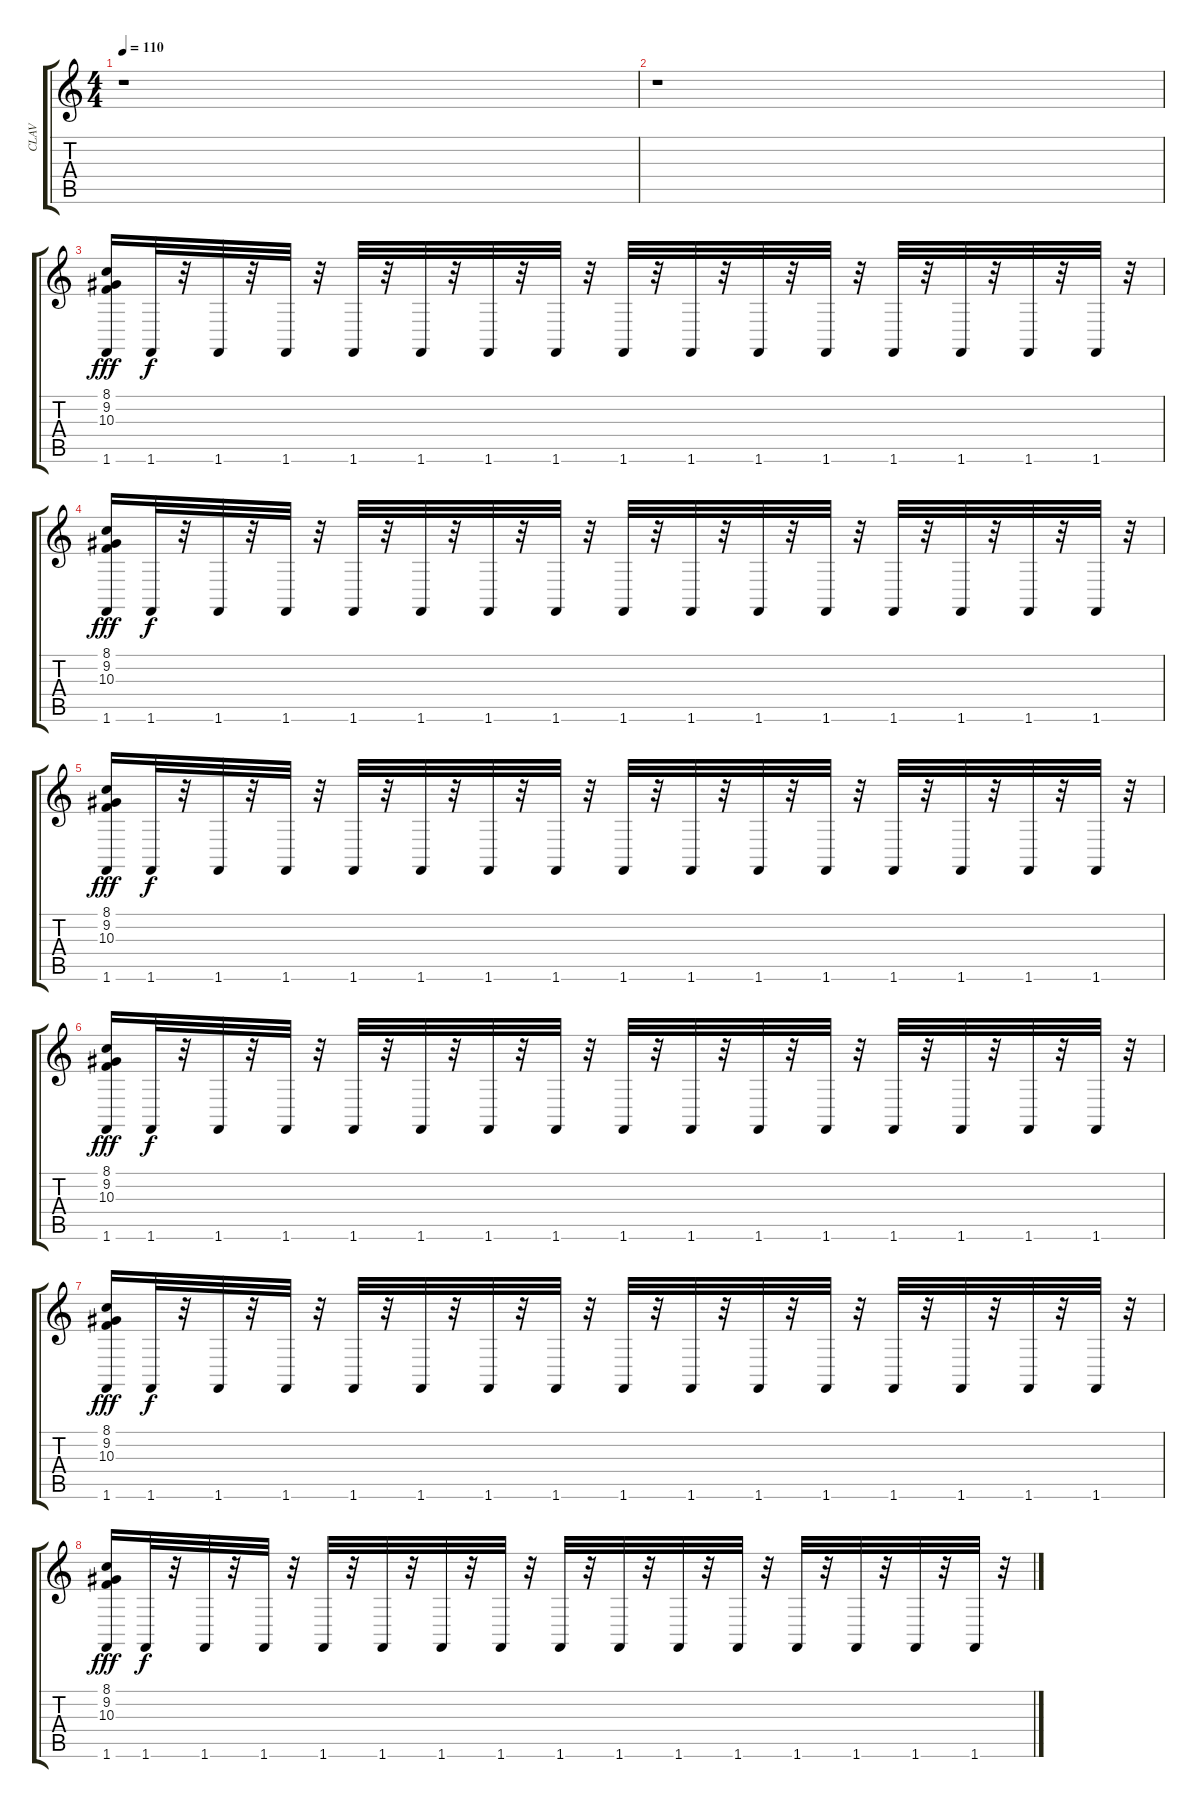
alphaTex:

\track ("CLAV" "CLAV") {solo instrument clavinet}
\staff {score tabs}
\tuning (E4 B3 G3 D3 A2 E2) {hide}
\ts (4 4)
\tempo 110
\clef g2
\ks c
r.1{dy fff} |
r.1 |
(8.1 9.2 10.3 1.6).16{volume 14} 1.6.32{dy f} r.32 1.6.32 r.32 1.6.32 r.32 1.6.32 r.32 1.6.32 r.32 1.6.32 r.32 1.6.32 r.32 1.6.32 r.32 1.6.32 r.32 1.6.32 r.32 1.6.32 r.32 1.6.32 r.32 1.6.32 r.32 1.6.32 r.32 1.6.32 r.32 |
(8.1 9.2 10.3 1.6).16{dy fff} 1.6.32{dy f} r.32 1.6.32 r.32 1.6.32 r.32 1.6.32 r.32 1.6.32 r.32 1.6.32 r.32 1.6.32 r.32 1.6.32 r.32 1.6.32 r.32 1.6.32 r.32 1.6.32 r.32 1.6.32 r.32 1.6.32 r.32 1.6.32 r.32 1.6.32 r.32 |
(8.1 9.2 10.3 1.6).16{dy fff} 1.6.32{dy f} r.32 1.6.32 r.32 1.6.32 r.32 1.6.32 r.32 1.6.32 r.32 1.6.32 r.32 1.6.32 r.32 1.6.32 r.32 1.6.32 r.32 1.6.32 r.32 1.6.32 r.32 1.6.32 r.32 1.6.32 r.32 1.6.32 r.32 1.6.32 r.32 |
(8.1 9.2 10.3 1.6).16{dy fff} 1.6.32{dy f} r.32 1.6.32 r.32 1.6.32 r.32 1.6.32 r.32 1.6.32 r.32 1.6.32 r.32 1.6.32 r.32 1.6.32 r.32 1.6.32 r.32 1.6.32 r.32 1.6.32 r.32 1.6.32 r.32 1.6.32 r.32 1.6.32 r.32 1.6.32 r.32 |
(8.1 9.2 10.3 1.6).16{dy fff} 1.6.32{dy f} r.32 1.6.32 r.32 1.6.32 r.32 1.6.32 r.32 1.6.32 r.32 1.6.32 r.32 1.6.32 r.32 1.6.32 r.32 1.6.32 r.32 1.6.32 r.32 1.6.32 r.32 1.6.32 r.32 1.6.32 r.32 1.6.32 r.32 1.6.32 r.32 |
(8.1 9.2 10.3 1.6).16{dy fff} 1.6.32{dy f} r.32 1.6.32 r.32 1.6.32 r.32 1.6.32 r.32 1.6.32 r.32 1.6.32 r.32 1.6.32 r.32 1.6.32 r.32 1.6.32 r.32 1.6.32 r.32 1.6.32 r.32 1.6.32 r.32 1.6.32 r.32 1.6.32 r.32 1.6.32 r.32
